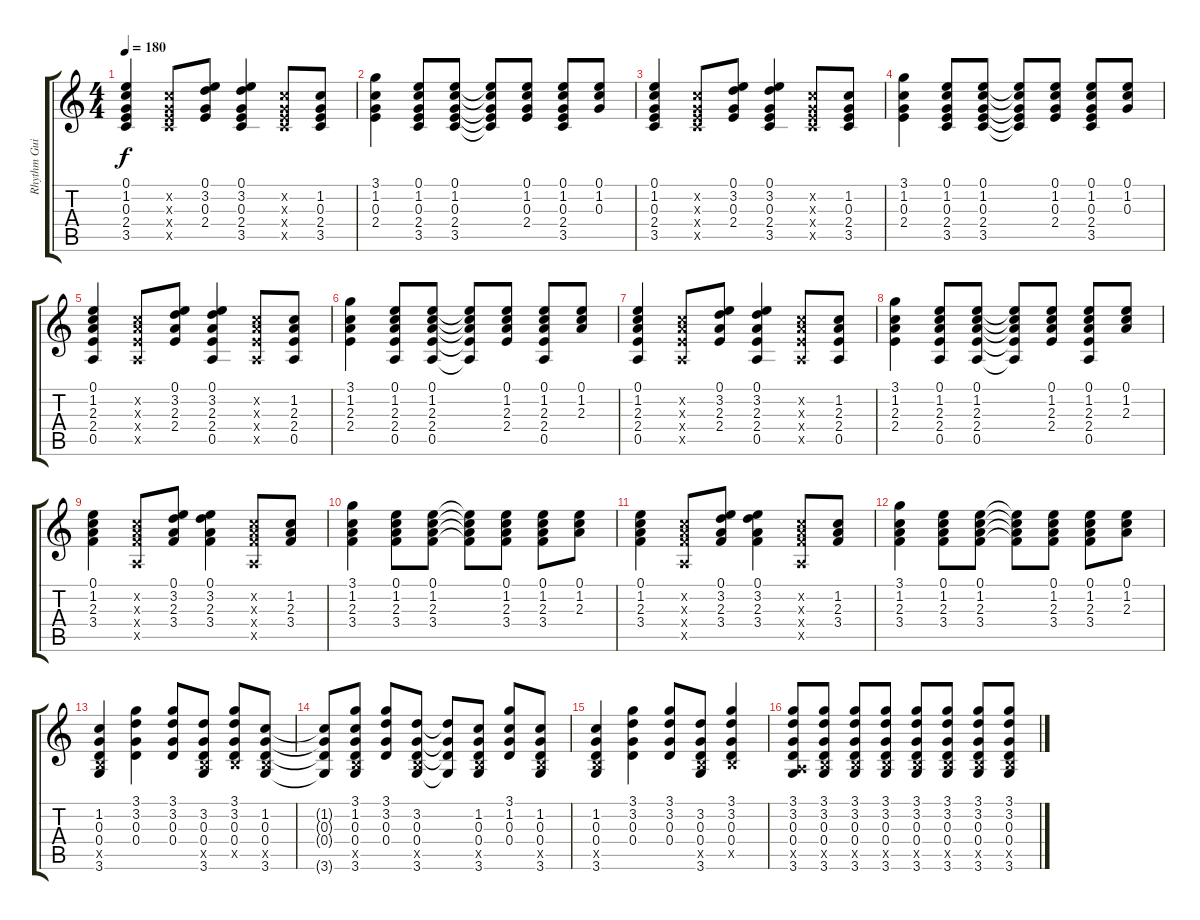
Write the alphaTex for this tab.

\track ("Rhythm Guitar (Left)" "Rhythm Gui") {instrument overdrivenguitar}
\staff {score tabs}
\tuning (E4 B3 G3 D3 A2 E2) {hide}
\ts (4 4)
\tempo 180
\clef g2
\ks c
(0.1 1.2 0.3 2.4 3.5).4{dy f} (1.2{x} 0.3{x} 2.4{x} 3.5{x}).8 (0.1 3.2 0.3 2.4).8 (0.1 3.2 0.3 2.4 3.5).4 (1.2{x} 0.3{x} 2.4{x} 3.5{x}).8 (1.2 0.3 2.4 3.5).8 |
(3.1 1.2 0.3 2.4).4 (0.1 1.2 0.3 2.4 3.5).8 (0.1 1.2 0.3 2.4 3.5).8 (0.1{t} 1.2{t} 0.3{t} 2.4{t} 3.5{t}).8 (0.1 1.2 0.3 2.4).8 (0.1 1.2 0.3 2.4 3.5).8 (0.1 1.2 0.3).8 |
(0.1 1.2 0.3 2.4 3.5).4 (1.2{x} 0.3{x} 2.4{x} 3.5{x}).8 (0.1 3.2 0.3 2.4).8 (0.1 3.2 0.3 2.4 3.5).4 (1.2{x} 0.3{x} 2.4{x} 3.5{x}).8 (1.2 0.3 2.4 3.5).8 |
(3.1 1.2 0.3 2.4).4 (0.1 1.2 0.3 2.4 3.5).8 (0.1 1.2 0.3 2.4 3.5).8 (0.1{t} 1.2{t} 0.3{t} 2.4{t} 3.5{t}).8 (0.1 1.2 0.3 2.4).8 (0.1 1.2 0.3 2.4 3.5).8 (0.1 1.2 0.3).8 |
(0.1 1.2 2.3 2.4 0.5).4 (1.2{x} 2.3{x} 2.4{x} 0.5{x}).8 (0.1 3.2 2.3 2.4).8 (0.1 3.2 2.3 2.4 0.5).4 (1.2{x} 2.3{x} 2.4{x} 0.5{x}).8 (1.2 2.3 2.4 0.5).8 |
(3.1 1.2 2.3 2.4).4 (0.1 1.2 2.3 2.4 0.5).8 (0.1 1.2 2.3 2.4 0.5).8 (0.1{t} 1.2{t} 2.3{t} 2.4{t} 0.5{t}).8 (0.1 1.2 2.3 2.4).8 (0.1 1.2 2.3 2.4 0.5).8 (0.1 1.2 2.3).8 |
(0.1 1.2 2.3 2.4 0.5).4 (1.2{x} 2.3{x} 2.4{x} 0.5{x}).8 (0.1 3.2 2.3 2.4).8 (0.1 3.2 2.3 2.4 0.5).4 (1.2{x} 2.3{x} 2.4{x} 0.5{x}).8 (1.2 2.3 2.4 0.5).8 |
(3.1 1.2 2.3 2.4).4 (0.1 1.2 2.3 2.4 0.5).8 (0.1 1.2 2.3 2.4 0.5).8 (0.1{t} 1.2{t} 2.3{t} 2.4{t} 0.5{t}).8 (0.1 1.2 2.3 2.4).8 (0.1 1.2 2.3 2.4 0.5).8 (0.1 1.2 2.3).8 |
(0.1 1.2 2.3 3.4).4 (1.2{x} 2.3{x} 3.4{x} 0.5{x}).8 (0.1 3.2 2.3 3.4).8 (0.1 3.2 2.3 3.4).4 (1.2{x} 2.3{x} 3.4{x} 0.5{x}).8 (1.2 2.3 3.4).8 |
(3.1 1.2 2.3 3.4).4 (0.1 1.2 2.3 3.4).8 (0.1 1.2 2.3 3.4).8 (0.1{t} 1.2{t} 2.3{t} 3.4{t}).8 (0.1 1.2 2.3 3.4).8 (0.1 1.2 2.3 3.4).8 (0.1 1.2 2.3).8 |
(0.1 1.2 2.3 3.4).4 (1.2{x} 2.3{x} 3.4{x} 0.5{x}).8 (0.1 3.2 2.3 3.4).8 (0.1 3.2 2.3 3.4).4 (1.2{x} 2.3{x} 3.4{x} 0.5{x}).8 (1.2 2.3 3.4).8 |
(3.1 1.2 2.3 3.4).4 (0.1 1.2 2.3 3.4).8 (0.1 1.2 2.3 3.4).8 (0.1{t} 1.2{t} 2.3{t} 3.4{t}).8 (0.1 1.2 2.3 3.4).8 (0.1 1.2 2.3 3.4).8 (0.1 1.2 2.3).8 |
(1.2 0.3 0.4 2.5{x} 3.6).4 (3.1 3.2 0.3 0.4).4 (3.1 3.2 0.3 0.4).8 (3.2 0.3 0.4 2.5{x} 3.6).8 (3.1 3.2 0.3 0.4 2.5{x}).8 (1.2 0.3 0.4 2.5{x} 3.6).8 |
(1.2{t} 0.3{t} 0.4{t} 3.6{t}).8 (3.1 1.2 0.3 0.4 2.5{x} 3.6).8 (3.1 3.2 0.3 0.4).8 (3.2 0.3 0.4 2.5{x} 3.6).8 (3.2{t} 0.3{t} 0.4{t} 3.6{t}).8 (1.2 0.3 0.4 2.5{x} 3.6).8 (3.1 1.2 0.3 0.4).8 (1.2 0.3 0.4 2.5{x} 3.6).8 |
(1.2 0.3 0.4 2.5{x} 3.6).4 (3.1 3.2 0.3 0.4).4 (3.1 3.2 0.3 0.4).8 (3.2 0.3 0.4 2.5{x} 3.6).8 (3.1 3.2 0.3 0.4 2.5{x}).4 |
(3.1 3.2 0.3 0.4 0.5{x} 3.6).8 (3.1 3.2 0.3 0.4 2.5{x} 3.6).8 (3.1 3.2 0.3 0.4 2.5{x} 3.6).8 (3.1 3.2 0.3 0.4 2.5{x} 3.6).8 (3.1 3.2 0.3 0.4 2.5{x} 3.6).8 (3.1 3.2 0.3 0.4 2.5{x} 3.6).8 (3.1 3.2 0.3 0.4 2.5{x} 3.6).8 (3.1 3.2 0.3 0.4 2.5{x} 3.6).8
